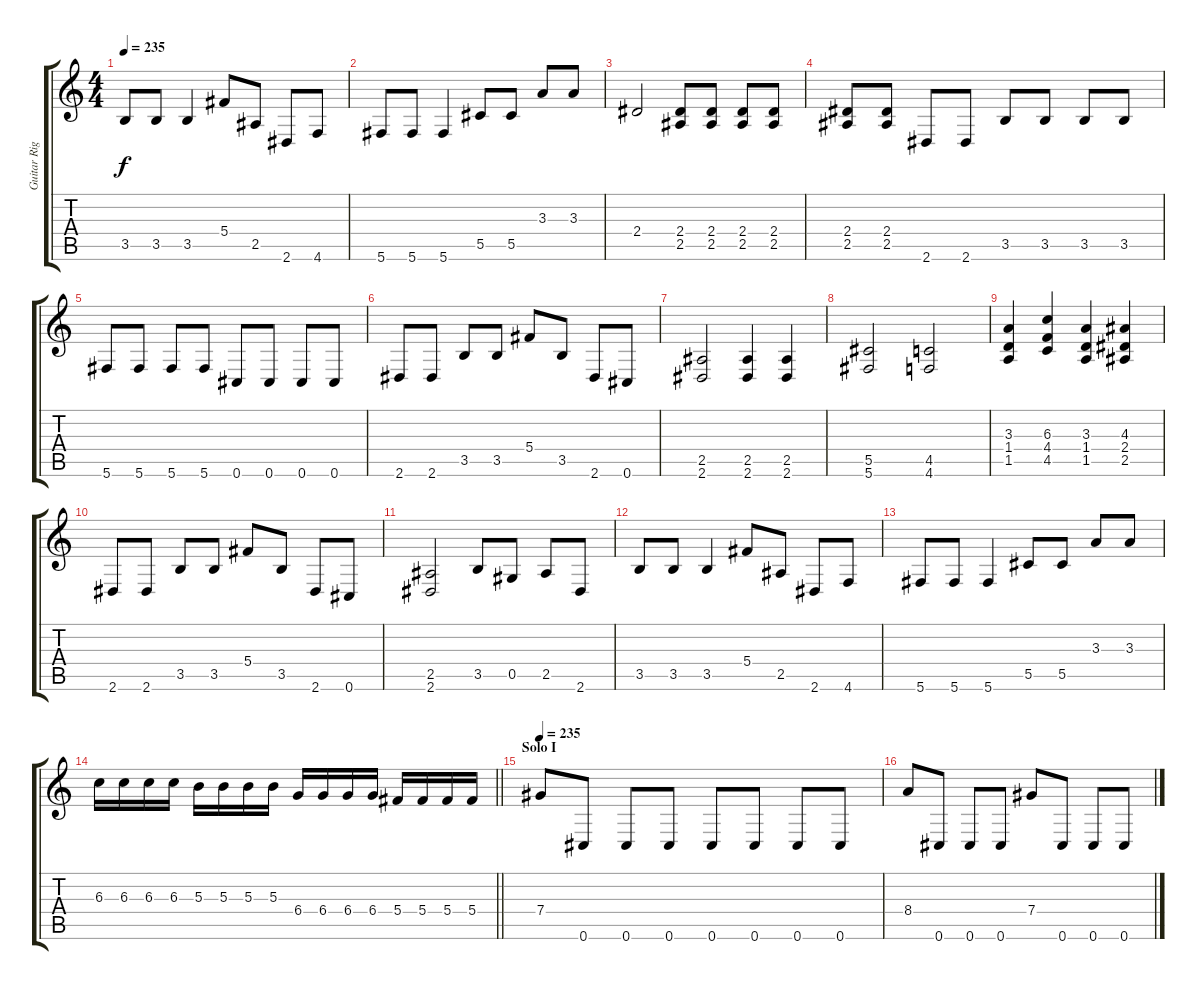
\track ("Guitar Right" "Guitar Rig") {instrument distortionguitar}
\staff {score tabs}
\tuning (Eb4 Bb3 Gb3 Db3 Ab2 Db2) {hide}
\ts (4 4)
\tempo 235
\clef g2
\ks c
3.5.8{dy f} 3.5.8 3.5.4 5.4.8 2.5.8 2.6.8 4.6.8 |
5.6.8 5.6.8 5.6.4 5.5.8 5.5.8 3.3.8 3.3.8 |
2.4.2 (2.4 2.5).8 (2.4 2.5).8 (2.4 2.5).8 (2.4 2.5).8 |
(2.4 2.5).8 (2.4 2.5).8 2.6.8 2.6.8 3.5.8 3.5.8 3.5.8 3.5.8 |
5.6.8 5.6.8 5.6.8 5.6.8 0.6.8 0.6.8 0.6.8 0.6.8 |
2.6.8 2.6.8 3.5.8 3.5.8 5.4.8 3.5.8 2.6.8 0.6.8 |
(2.5 2.6).2 (2.5 2.6).4 (2.5 2.6).4 |
(5.5 5.6).2 (4.5 4.6).2 |
(3.3 1.4 1.5).4 (6.3 4.4 4.5).4 (3.3 1.4 1.5).4 (4.3 2.4 2.5).4 |
2.6.8 2.6.8 3.5.8 3.5.8 5.4.8 3.5.8 2.6.8 0.6.8 |
(2.5 2.6).2 3.5.8 0.5.8 2.5.8 2.6.8 |
3.5.8 3.5.8 3.5.4 5.4.8 2.5.8 2.6.8 4.6.8 |
5.6.8 5.6.8 5.6.4 5.5.8 5.5.8 3.3.8 3.3.8 |
\barLineRight lightlight
6.3.16 6.3.16 6.3.16 6.3.16 5.3.16 5.3.16 5.3.16 5.3.16 6.4.16 6.4.16 6.4.16 6.4.16 5.4.16 5.4.16 5.4.16 5.4.16 |
\section ("" "Solo I")
\tempo 235
7.4.8 0.6.8 0.6.8 0.6.8 0.6.8 0.6.8 0.6.8 0.6.8 |
8.4.8 0.6.8 0.6.8 0.6.8 7.4.8 0.6.8 0.6.8 0.6.8
